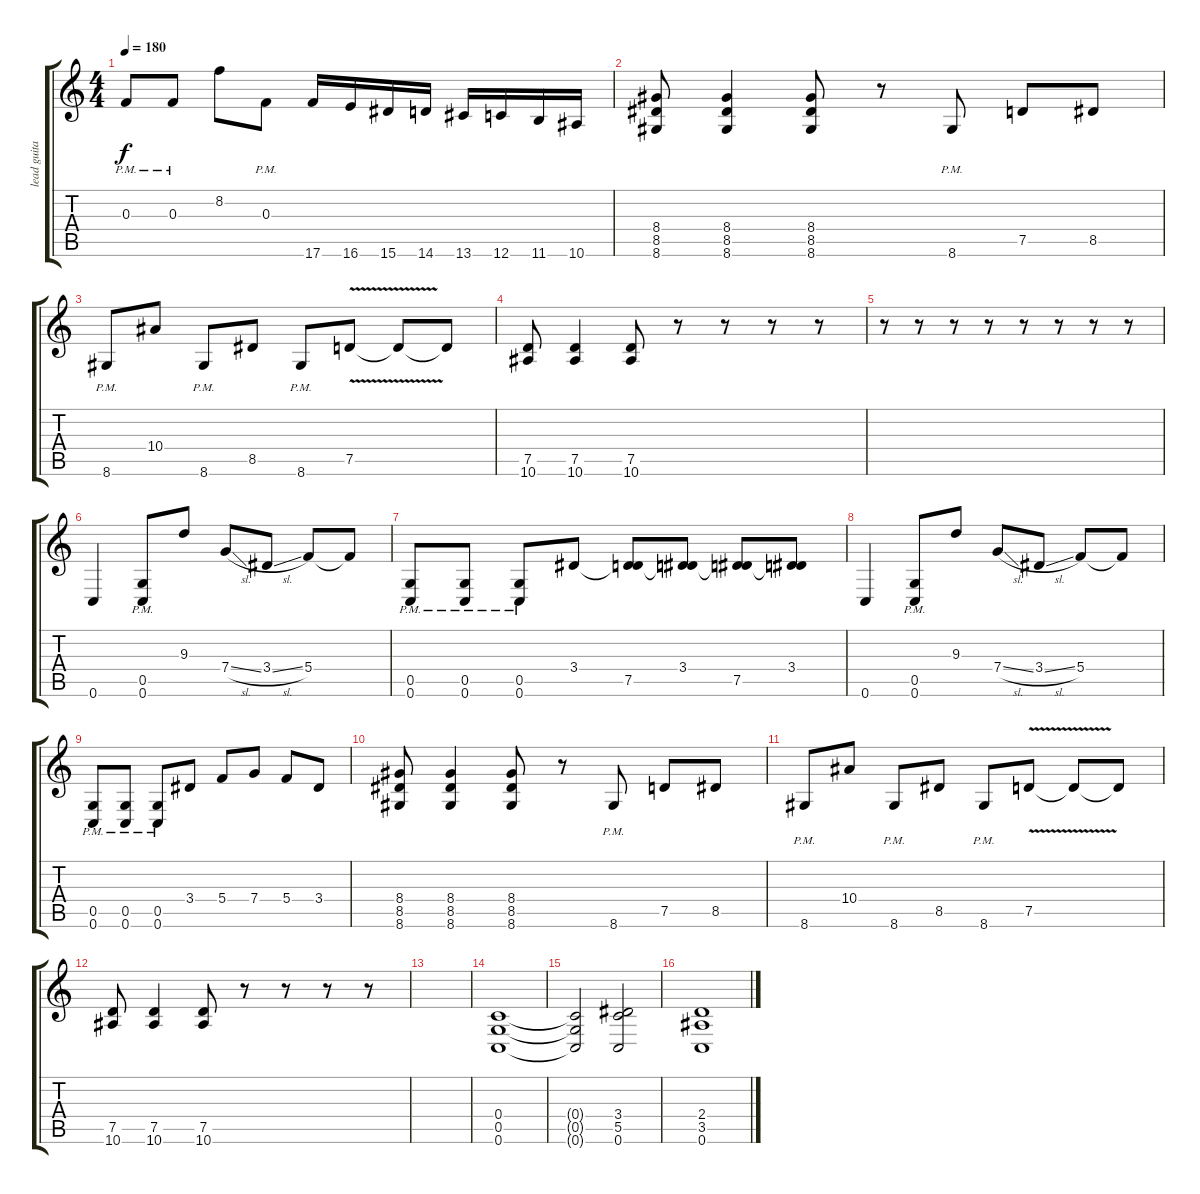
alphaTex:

\track ("lead guitar" "lead guita") {instrument distortionguitar}
\staff {score tabs}
\tuning (D4 A3 F3 C3 G2 C2) {hide}
\ts (4 4)
\tempo 180
\clef g2
\ks c
0.3{pm}.8{dy f} 0.3{pm}.8 8.2.8 0.3{pm}.8 17.6.16{instrument guitarharmonics} 16.6.16 15.6.16 14.6.16 13.6.16 12.6.16 11.6.16 10.6.16 |
(8.4 8.5 8.6).8{instrument distortionguitar} (8.4 8.5 8.6).4 (8.4 8.5 8.6).8 r.8 8.6{pm}.8 7.5.8 8.5.8 |
8.6{pm}.8 10.4.8 8.6{pm}.8 8.5.8 8.6{pm}.8 7.5{v}.8 7.5{t}.8 7.5{t}.8 |
(7.5 10.6).8 (7.5 10.6).4 (7.5 10.6).8 r.8 r.8 r.8 r.8 |
r.8 r.8 r.8 r.8 r.8 r.8 r.8 r.8 |
0.6.4 (0.5{pm} 0.6{pm}).8 9.3.8 7.4{sl}.8 3.4{sl}.8 5.4.8 5.4{t}.8 |
(0.5{pm} 0.6{pm}).8 (0.5{pm} 0.6{pm}).8 (0.5{pm} 0.6{pm}).8 3.4.8 (3.4{t} 7.5).8 (3.4 7.5{t}).8 (3.4{t} 7.5).8 (3.4 7.5{t}).8 |
0.6.4 (0.5{pm} 0.6{pm}).8 9.3.8 7.4{sl}.8 3.4{sl}.8 5.4.8 5.4{t}.8 |
(0.5{pm} 0.6{pm}).8 (0.5{pm} 0.6{pm}).8 (0.5{pm} 0.6{pm}).8 3.4.8 5.4.8 7.4.8 5.4.8 3.4.8 |
(8.4 8.5 8.6).8{instrument distortionguitar} (8.4 8.5 8.6).4 (8.4 8.5 8.6).8 r.8 8.6{pm}.8 7.5.8 8.5.8 |
8.6{pm}.8 10.4.8 8.6{pm}.8 8.5.8 8.6{pm}.8 7.5{v}.8 7.5{t}.8 7.5{t}.8 |
(7.5 10.6).8 (7.5 10.6).4 (7.5 10.6).8 r.8 r.8 r.8 r.8 |
|
(0.4 0.5 0.6).1 |
(0.4{t} 0.5{t} 0.6{t}).2 (3.4 5.5 0.6).2 |
(2.4 3.5 0.6).1
